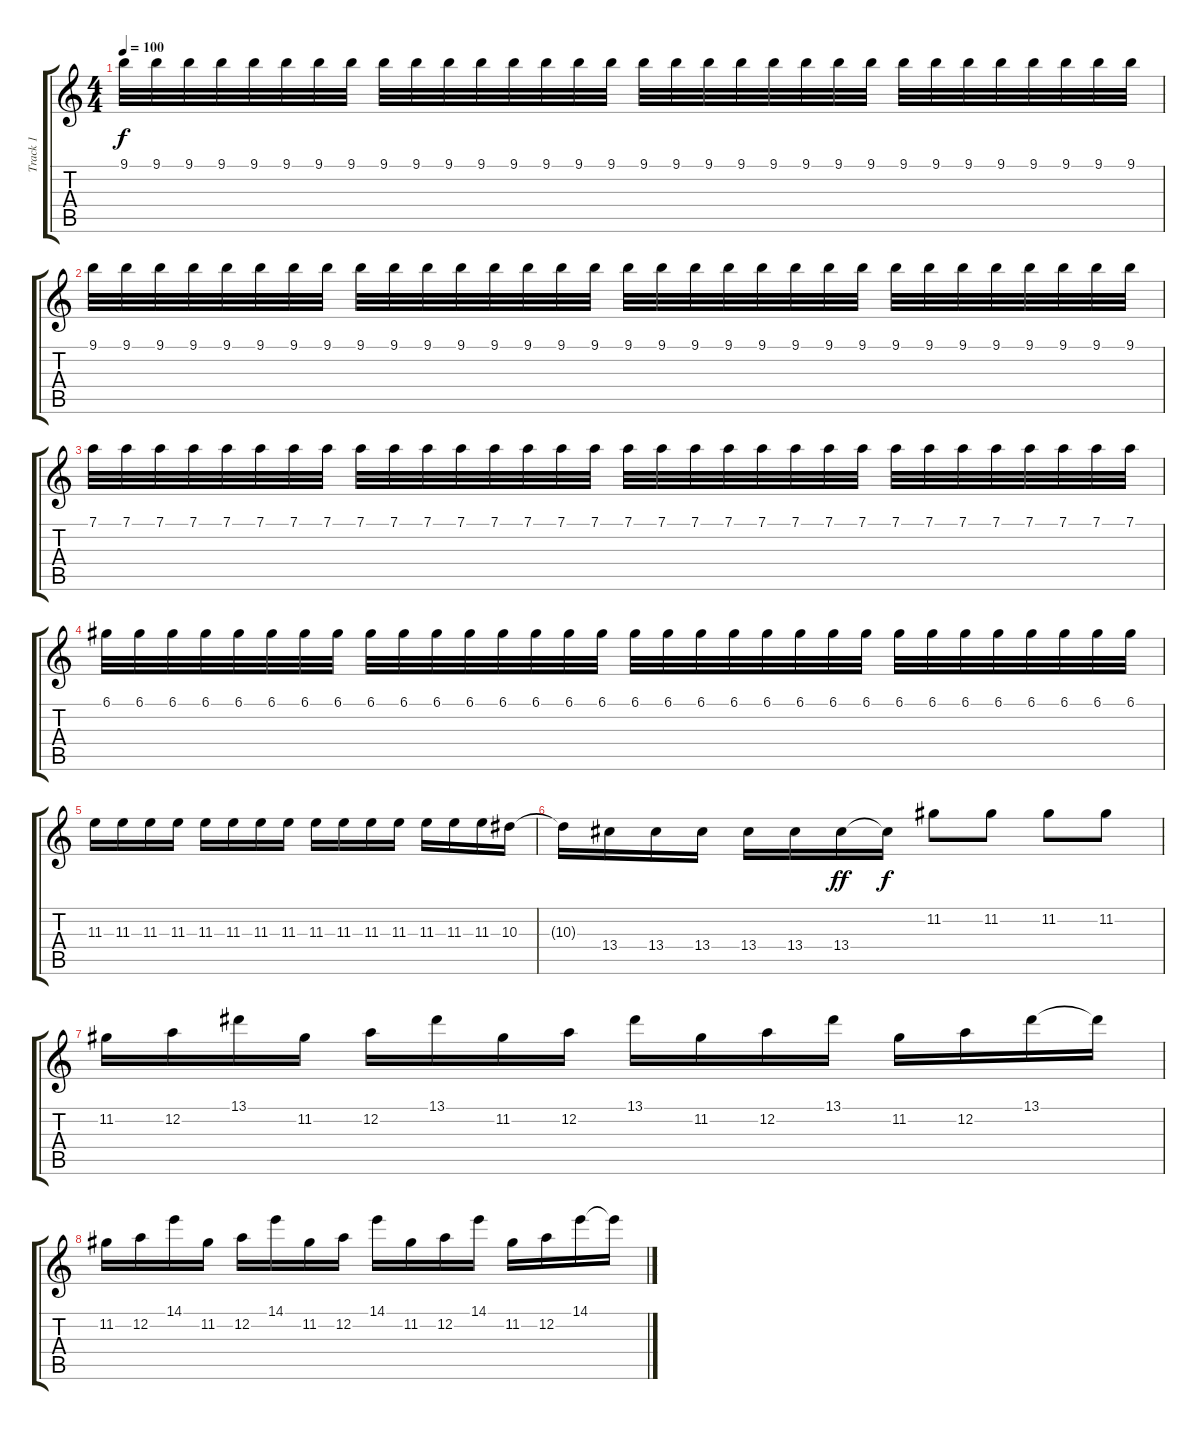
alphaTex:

\track ("Track 1" "Track 1") {instrument distortionguitar}
\staff {score tabs}
\tuning (D4 A3 F3 C3 G2 C2) {hide}
\ts (4 4)
\tempo 100
\clef g2
\ks c
9.1.32{dy f} 9.1.32 9.1.32 9.1.32 9.1.32 9.1.32 9.1.32 9.1.32 9.1.32 9.1.32 9.1.32 9.1.32 9.1.32 9.1.32 9.1.32 9.1.32 9.1.32 9.1.32 9.1.32 9.1.32 9.1.32 9.1.32 9.1.32 9.1.32 9.1.32 9.1.32 9.1.32 9.1.32 9.1.32 9.1.32 9.1.32 9.1.32 |
9.1.32 9.1.32 9.1.32 9.1.32 9.1.32 9.1.32 9.1.32 9.1.32 9.1.32 9.1.32 9.1.32 9.1.32 9.1.32 9.1.32 9.1.32 9.1.32 9.1.32 9.1.32 9.1.32 9.1.32 9.1.32 9.1.32 9.1.32 9.1.32 9.1.32 9.1.32 9.1.32 9.1.32 9.1.32 9.1.32 9.1.32 9.1.32 |
7.1.32 7.1.32 7.1.32 7.1.32 7.1.32 7.1.32 7.1.32 7.1.32 7.1.32 7.1.32 7.1.32 7.1.32 7.1.32 7.1.32 7.1.32 7.1.32 7.1.32 7.1.32 7.1.32 7.1.32 7.1.32 7.1.32 7.1.32 7.1.32 7.1.32 7.1.32 7.1.32 7.1.32 7.1.32 7.1.32 7.1.32 7.1.32 |
6.1.32 6.1.32 6.1.32 6.1.32 6.1.32 6.1.32 6.1.32 6.1.32 6.1.32 6.1.32 6.1.32 6.1.32 6.1.32 6.1.32 6.1.32 6.1.32 6.1.32 6.1.32 6.1.32 6.1.32 6.1.32 6.1.32 6.1.32 6.1.32 6.1.32 6.1.32 6.1.32 6.1.32 6.1.32 6.1.32 6.1.32 6.1.32 |
11.3.16 11.3.16 11.3.16 11.3.16 11.3.16 11.3.16 11.3.16 11.3.16 11.3.16 11.3.16 11.3.16 11.3.16 11.3.16 11.3.16 11.3.16 10.3.16 |
10.3{t}.16 13.4.16 13.4.16 13.4.16 13.4.16 13.4.16 13.4.16{dy ff} 13.4{t}.16{dy f} 11.2.8 11.2.8 11.2.8 11.2.8 |
11.2.16 12.2.16 13.1.16 11.2.16 12.2.16 13.1.16 11.2.16 12.2.16 13.1.16 11.2.16 12.2.16 13.1.16 11.2.16 12.2.16 13.1.16 13.1{t}.16 |
11.2.16 12.2.16 14.1.16 11.2.16 12.2.16 14.1.16 11.2.16 12.2.16 14.1.16 11.2.16 12.2.16 14.1.16 11.2.16 12.2.16 14.1.16 14.1{t}.16
